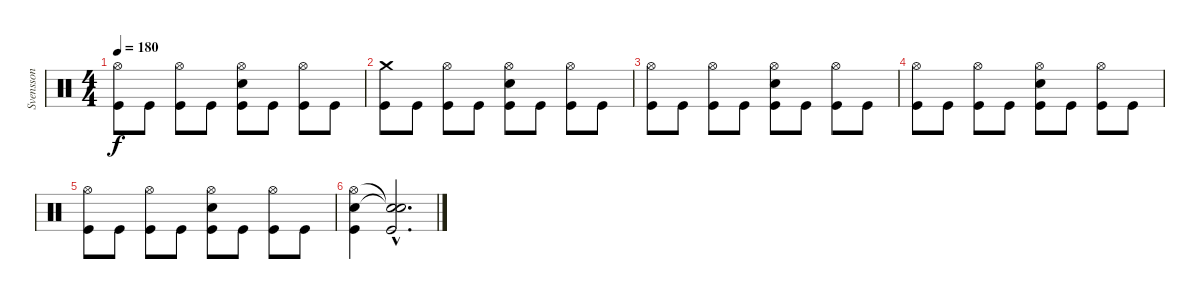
\track ("Svensson" "Svensson") {instrument percussion}
\staff {score}
\articulation defaults
\ts (4 4)
\tempo 180
\clef neutral
\ks c
("Hi-Hat (open)" "Kick (hit)").8{dy f} "Kick (hit)".8 ("Hi-Hat (open)" "Kick (hit)").8 "Kick (hit)".8 ("Hi-Hat (open)" "Electric Snare (hit)" "Kick (hit)").8 "Kick (hit)".8 ("Hi-Hat (open)" "Kick (hit)").8 "Kick (hit)".8 |
("Crash medium (hit)" "Kick (hit)").8 "Kick (hit)".8 ("Hi-Hat (open)" "Kick (hit)").8 "Kick (hit)".8 ("Hi-Hat (open)" "Electric Snare (hit)" "Kick (hit)").8 "Kick (hit)".8 ("Hi-Hat (open)" "Kick (hit)").8 "Kick (hit)".8 |
("Hi-Hat (open)" "Kick (hit)").8 "Kick (hit)".8 ("Hi-Hat (open)" "Kick (hit)").8 "Kick (hit)".8 ("Hi-Hat (open)" "Electric Snare (hit)" "Kick (hit)").8 "Kick (hit)".8 ("Hi-Hat (open)" "Kick (hit)").8 "Kick (hit)".8 |
("Hi-Hat (open)" "Kick (hit)").8 "Kick (hit)".8 ("Hi-Hat (open)" "Kick (hit)").8 "Kick (hit)".8 ("Hi-Hat (open)" "Electric Snare (hit)" "Kick (hit)").8 "Kick (hit)".8 ("Hi-Hat (open)" "Kick (hit)").8 "Kick (hit)".8 |
("Hi-Hat (open)" "Kick (hit)").8 "Kick (hit)".8 ("Hi-Hat (open)" "Kick (hit)").8 "Kick (hit)".8 ("Hi-Hat (open)" "Electric Snare (hit)" "Kick (hit)").8 "Kick (hit)".8 ("Hi-Hat (open)" "Kick (hit)").8 "Kick (hit)".8 |
("Hi-Hat (open)" "Electric Snare (hit)" "Kick (hit)").4 ("Snare (hit)"{hac t} "Snare (hit)"{hac t} "Kick (hit)"{hac}).2{d}
